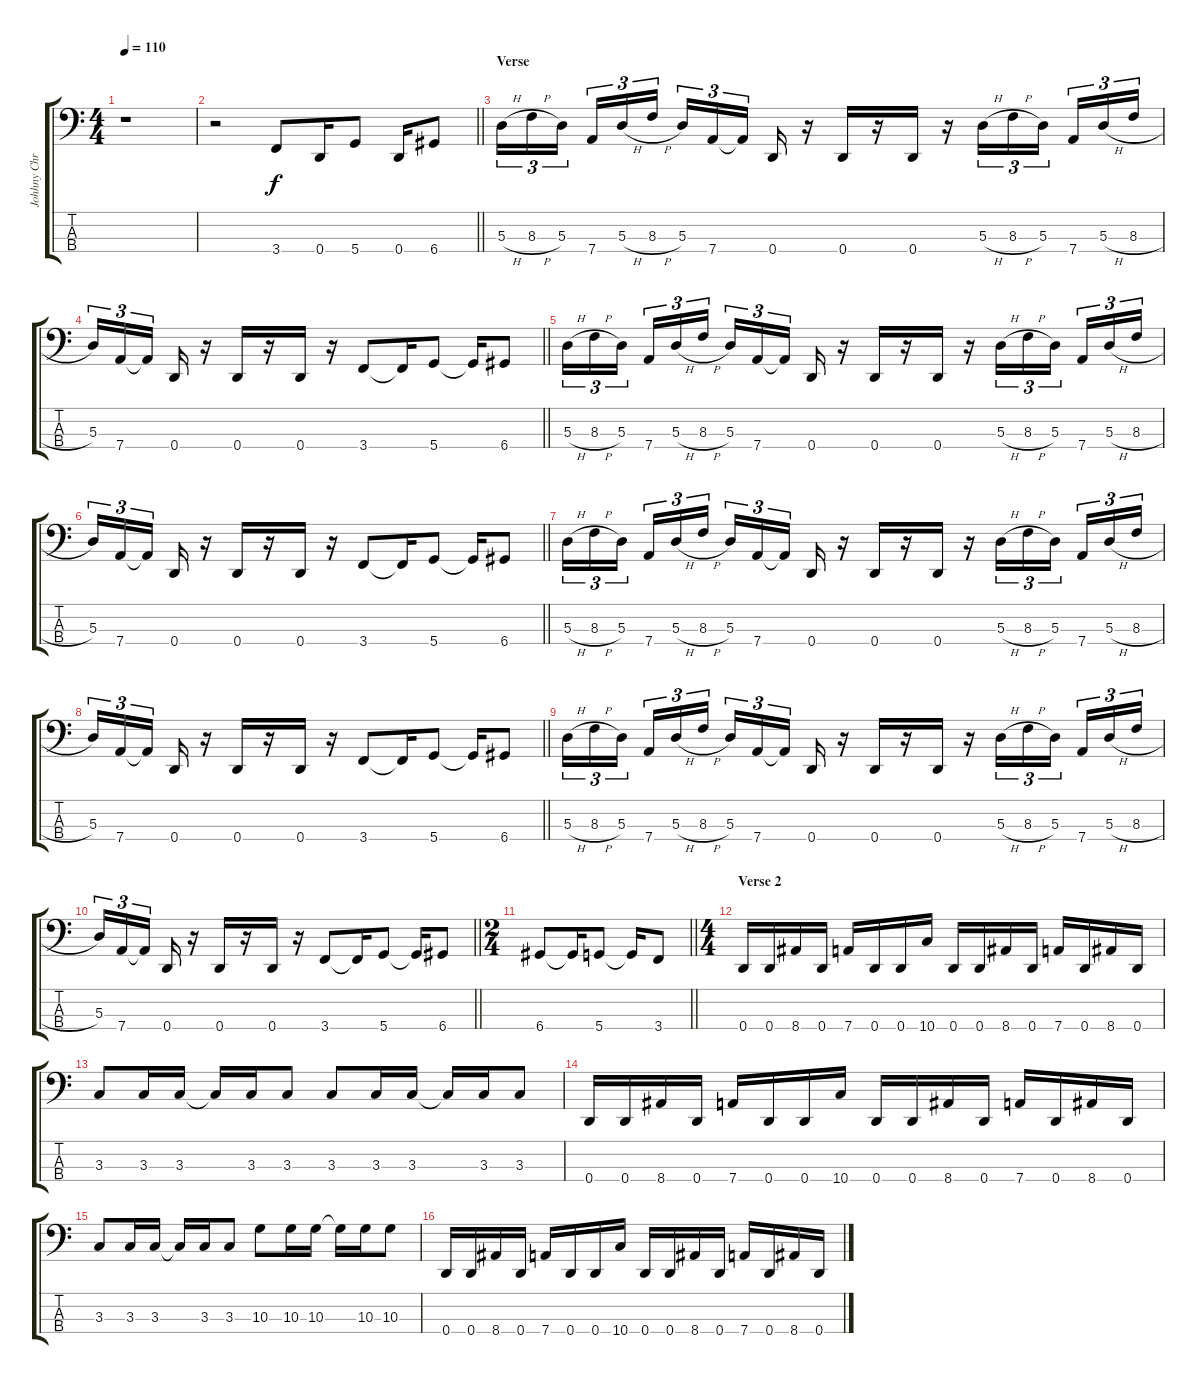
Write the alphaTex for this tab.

\track ("Johhny Christ - Bass" "Johhny Chr") {instrument electricbasspick}
\staff {score tabs}
\tuning (G2 D2 A1 D1) {hide}
\ts (4 4)
\section ("" "")
\tempo 110
\clef f4
\ks c
r.1{dy f} |
\barLineRight lightlight
r.2 3.4.8 0.4.16 5.4.8 0.4.16 6.4.8 |
\section ("" "Verse ")
5.3{h}.16{tu (3 2)} 8.3{h}.16{tu (3 2)} 5.3.16{tu (3 2) beam splitsecondary} 7.4.16{tu (3 2)} 5.3{h}.16{tu (3 2)} 8.3{h}.16{tu (3 2)} 5.3.16{tu (3 2)} 7.4.16{tu (3 2)} 7.4{t}.16{tu (3 2) beam splitsecondary} 0.4.16 r.16 0.4.16 r.16 0.4.16 r.16 5.3{h}.16{tu (3 2)} 8.3{h}.16{tu (3 2)} 5.3.16{tu (3 2) beam splitsecondary} 7.4.16{tu (3 2)} 5.3{h}.16{tu (3 2)} 8.3{h}.16{tu (3 2)} |
\barLineRight lightlight
5.3.16{tu (3 2)} 7.4.16{tu (3 2)} 7.4{t}.16{tu (3 2) beam splitsecondary} 0.4.16 r.16 0.4.16 r.16 0.4.16 r.16 3.4.8 3.4{t}.16 5.4.8 5.4{t}.16 6.4.8 |
5.3{h}.16{tu (3 2)} 8.3{h}.16{tu (3 2)} 5.3.16{tu (3 2) beam splitsecondary} 7.4.16{tu (3 2)} 5.3{h}.16{tu (3 2)} 8.3{h}.16{tu (3 2)} 5.3.16{tu (3 2)} 7.4.16{tu (3 2)} 7.4{t}.16{tu (3 2) beam splitsecondary} 0.4.16 r.16 0.4.16 r.16 0.4.16 r.16 5.3{h}.16{tu (3 2)} 8.3{h}.16{tu (3 2)} 5.3.16{tu (3 2) beam splitsecondary} 7.4.16{tu (3 2)} 5.3{h}.16{tu (3 2)} 8.3{h}.16{tu (3 2)} |
\barLineRight lightlight
5.3.16{tu (3 2)} 7.4.16{tu (3 2)} 7.4{t}.16{tu (3 2) beam splitsecondary} 0.4.16 r.16 0.4.16 r.16 0.4.16 r.16 3.4.8 3.4{t}.16 5.4.8 5.4{t}.16 6.4.8 |
5.3{h}.16{tu (3 2)} 8.3{h}.16{tu (3 2)} 5.3.16{tu (3 2) beam splitsecondary} 7.4.16{tu (3 2)} 5.3{h}.16{tu (3 2)} 8.3{h}.16{tu (3 2)} 5.3.16{tu (3 2)} 7.4.16{tu (3 2)} 7.4{t}.16{tu (3 2) beam splitsecondary} 0.4.16 r.16 0.4.16 r.16 0.4.16 r.16 5.3{h}.16{tu (3 2)} 8.3{h}.16{tu (3 2)} 5.3.16{tu (3 2) beam splitsecondary} 7.4.16{tu (3 2)} 5.3{h}.16{tu (3 2)} 8.3{h}.16{tu (3 2)} |
\barLineRight lightlight
5.3.16{tu (3 2)} 7.4.16{tu (3 2)} 7.4{t}.16{tu (3 2) beam splitsecondary} 0.4.16 r.16 0.4.16 r.16 0.4.16 r.16 3.4.8 3.4{t}.16 5.4.8 5.4{t}.16 6.4.8 |
5.3{h}.16{tu (3 2)} 8.3{h}.16{tu (3 2)} 5.3.16{tu (3 2) beam splitsecondary} 7.4.16{tu (3 2)} 5.3{h}.16{tu (3 2)} 8.3{h}.16{tu (3 2)} 5.3.16{tu (3 2)} 7.4.16{tu (3 2)} 7.4{t}.16{tu (3 2) beam splitsecondary} 0.4.16 r.16 0.4.16 r.16 0.4.16 r.16 5.3{h}.16{tu (3 2)} 8.3{h}.16{tu (3 2)} 5.3.16{tu (3 2) beam splitsecondary} 7.4.16{tu (3 2)} 5.3{h}.16{tu (3 2)} 8.3{h}.16{tu (3 2)} |
\barLineRight lightlight
5.3.16{tu (3 2)} 7.4.16{tu (3 2)} 7.4{t}.16{tu (3 2) beam splitsecondary} 0.4.16 r.16 0.4.16 r.16 0.4.16 r.16 3.4.8 3.4{t}.16 5.4.8 5.4{t}.16 6.4.8 |
\ts (2 4)
\barLineRight lightlight
6.4.8 6.4{t}.16 5.4.8 5.4{t}.16 3.4.8 |
\ts (4 4)
\section ("" "Verse 2")
0.4.16 0.4.16 8.4.16 0.4.16 7.4.16 0.4.16 0.4.16 10.4.16 0.4.16 0.4.16 8.4.16 0.4.16 7.4.16 0.4.16 8.4.16 0.4.16 |
3.3.8 3.3.16 3.3.16 3.3{t}.16 3.3.16 3.3.8 3.3.8 3.3.16 3.3.16 3.3{t}.16 3.3.16 3.3.8 |
0.4.16 0.4.16 8.4.16 0.4.16 7.4.16 0.4.16 0.4.16 10.4.16 0.4.16 0.4.16 8.4.16 0.4.16 7.4.16 0.4.16 8.4.16 0.4.16 |
3.3.8 3.3.16 3.3.16 3.3{t}.16 3.3.16 3.3.8 10.3.8 10.3.16 10.3.16 10.3{t}.16 10.3.16 10.3.8 |
0.4.16 0.4.16 8.4.16 0.4.16 7.4.16 0.4.16 0.4.16 10.4.16 0.4.16 0.4.16 8.4.16 0.4.16 7.4.16 0.4.16 8.4.16 0.4.16
